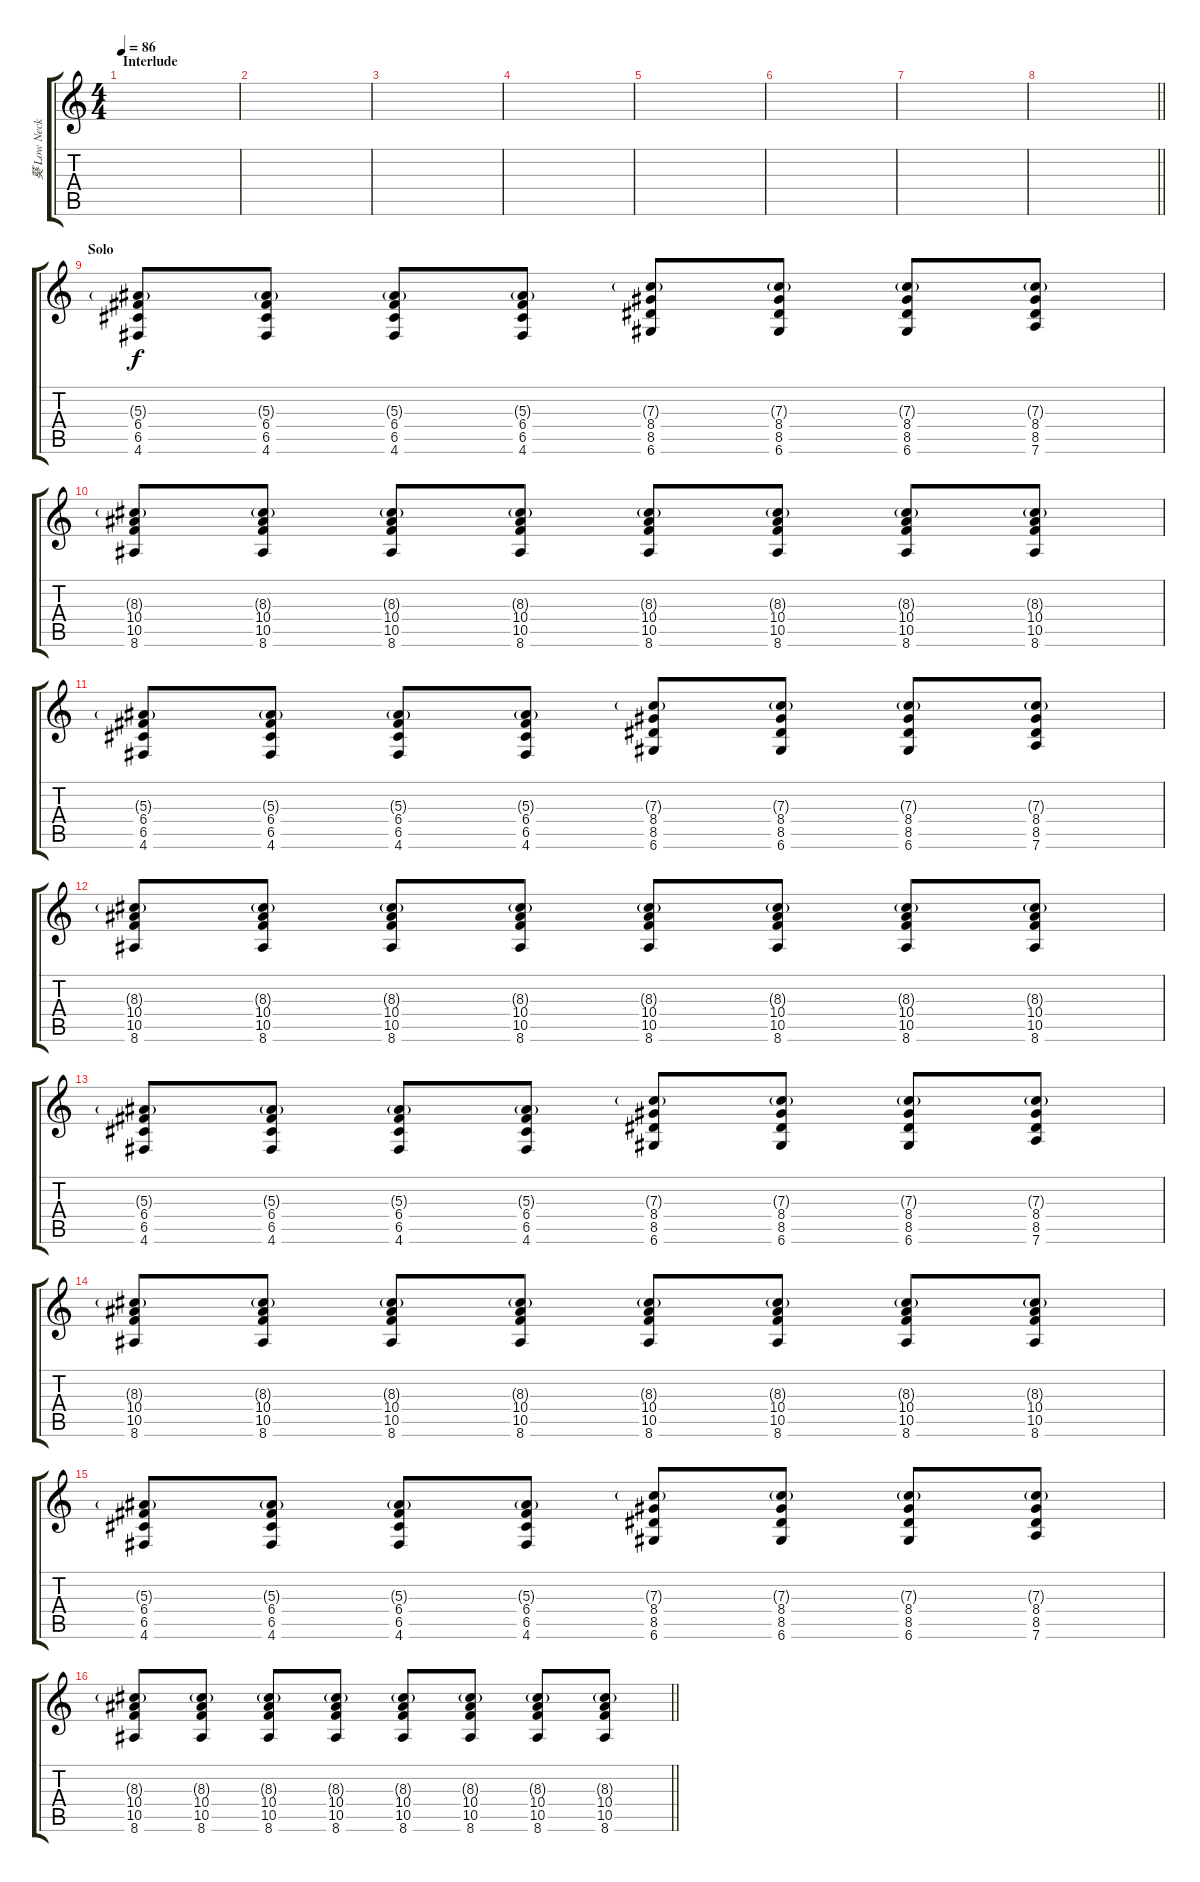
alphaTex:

\track ("葵 Low Neck" "葵 Low Neck") {instrument overdrivenguitar}
\staff {score tabs}
\tuning (D4 A3 F3 C3 G2 D2) {hide}
\ts (4 4)
\section ("" "Interlude")
\tempo 86
\clef g2
\ks c
|
|
|
|
|
|
|
\barLineRight lightlight
|
\section ("" "Solo")
(5.3{g} 6.4 6.5 4.6).8 (5.3{g} 6.4 6.5 4.6).8 (5.3{g} 6.4 6.5 4.6).8 (5.3{g} 6.4 6.5 4.6).8 (7.3{g} 8.4 8.5 6.6).8 (7.3{g} 8.4 8.5 6.6).8 (7.3{g} 8.4 8.5 6.6).8 (7.3{g} 8.4 8.5 7.6).8 |
(8.3{g} 10.4 10.5 8.6).8 (8.3{g} 10.4 10.5 8.6).8 (8.3{g} 10.4 10.5 8.6).8 (8.3{g} 10.4 10.5 8.6).8 (8.3{g} 10.4 10.5 8.6).8 (8.3{g} 10.4 10.5 8.6).8 (8.3{g} 10.4 10.5 8.6).8 (8.3{g} 10.4 10.5 8.6).8 |
(5.3{g} 6.4 6.5 4.6).8 (5.3{g} 6.4 6.5 4.6).8 (5.3{g} 6.4 6.5 4.6).8 (5.3{g} 6.4 6.5 4.6).8 (7.3{g} 8.4 8.5 6.6).8 (7.3{g} 8.4 8.5 6.6).8 (7.3{g} 8.4 8.5 6.6).8 (7.3{g} 8.4 8.5 7.6).8 |
(8.3{g} 10.4 10.5 8.6).8 (8.3{g} 10.4 10.5 8.6).8 (8.3{g} 10.4 10.5 8.6).8 (8.3{g} 10.4 10.5 8.6).8 (8.3{g} 10.4 10.5 8.6).8 (8.3{g} 10.4 10.5 8.6).8 (8.3{g} 10.4 10.5 8.6).8 (8.3{g} 10.4 10.5 8.6).8 |
(5.3{g} 6.4 6.5 4.6).8 (5.3{g} 6.4 6.5 4.6).8 (5.3{g} 6.4 6.5 4.6).8 (5.3{g} 6.4 6.5 4.6).8 (7.3{g} 8.4 8.5 6.6).8 (7.3{g} 8.4 8.5 6.6).8 (7.3{g} 8.4 8.5 6.6).8 (7.3{g} 8.4 8.5 7.6).8 |
(8.3{g} 10.4 10.5 8.6).8 (8.3{g} 10.4 10.5 8.6).8 (8.3{g} 10.4 10.5 8.6).8 (8.3{g} 10.4 10.5 8.6).8 (8.3{g} 10.4 10.5 8.6).8 (8.3{g} 10.4 10.5 8.6).8 (8.3{g} 10.4 10.5 8.6).8 (8.3{g} 10.4 10.5 8.6).8 |
(5.3{g} 6.4 6.5 4.6).8 (5.3{g} 6.4 6.5 4.6).8 (5.3{g} 6.4 6.5 4.6).8 (5.3{g} 6.4 6.5 4.6).8 (7.3{g} 8.4 8.5 6.6).8 (7.3{g} 8.4 8.5 6.6).8 (7.3{g} 8.4 8.5 6.6).8 (7.3{g} 8.4 8.5 7.6).8 |
\barLineRight lightlight
(8.3{g} 10.4 10.5 8.6).8 (8.3{g} 10.4 10.5 8.6).8 (8.3{g} 10.4 10.5 8.6).8 (8.3{g} 10.4 10.5 8.6).8 (8.3{g} 10.4 10.5 8.6).8 (8.3{g} 10.4 10.5 8.6).8 (8.3{g} 10.4 10.5 8.6).8 (8.3{g} 10.4 10.5 8.6).8
